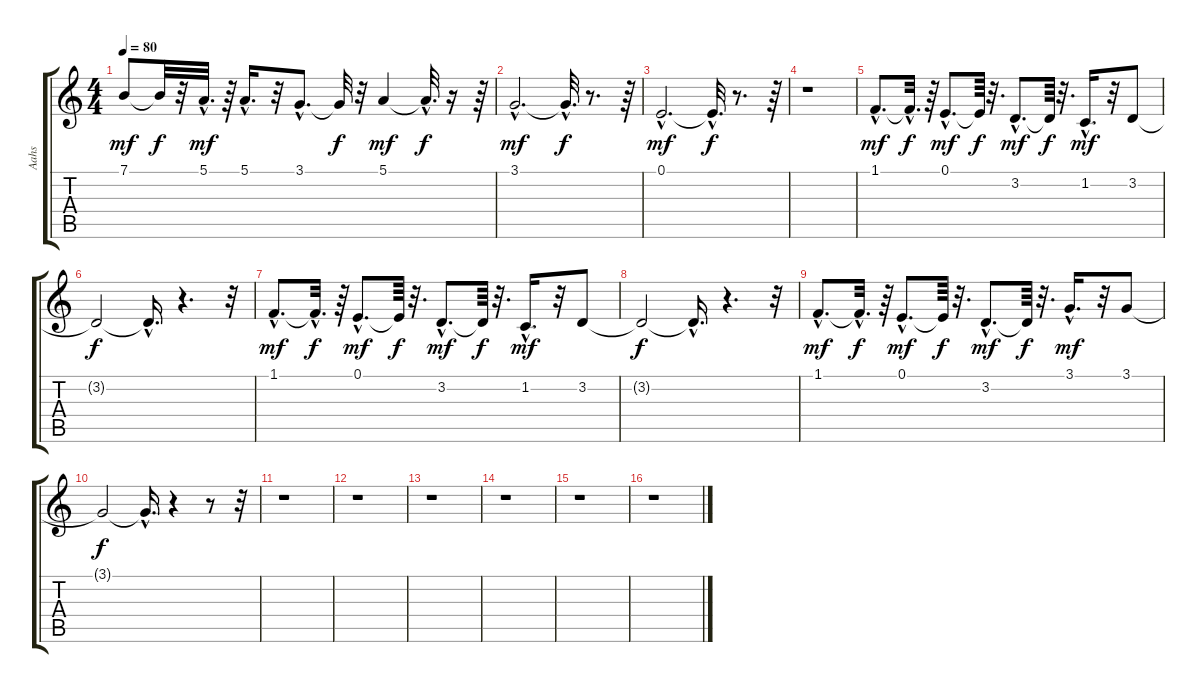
\track ("Aahs" "Aahs") {instrument voiceoohs}
\staff {score tabs}
\tuning (E4 B3 G3 D3 A2 E2) {hide}
\ts (4 4)
\tempo 80
\clef g2
\ks c
7.1.8{dy mf} 7.1{t}.32{dy f} r.32 5.1{hac}.32{d dy mf} r.64 5.1{hac}.16{d} r.32 3.1{hac}.8{d} 3.1{t}.32{dy f} r.32 5.1.4{dy mf} 5.1{hac t}.32{d dy f} r.16 r.64 |
3.1{hac}.2{d dy mf} 3.1{hac t}.32{d dy f} r.8{d} r.64 |
0.1{hac}.2{d dy mf} 0.1{hac t}.32{d dy f} r.8{d} r.64 |
r.1 |
1.1{hac}.8{d dy mf} 1.1{hac t}.32{d dy f} r.64 0.1{hac}.8{d dy mf} 0.1{t}.64{dy f} r.32{d} 3.2{hac}.8{d dy mf} 3.2{t}.64{dy f} r.32{d} 1.2{hac}.16{d dy mf} r.32 3.2.8 |
3.2{t}.2{dy f} 3.2{hac t}.16{d} r.4{d} r.32 |
1.1{hac}.8{d dy mf} 1.1{hac t}.32{d dy f} r.64 0.1{hac}.8{d dy mf} 0.1{t}.64{dy f} r.32{d} 3.2{hac}.8{d dy mf} 3.2{t}.64{dy f} r.32{d} 1.2{hac}.16{d dy mf} r.32 3.2.8 |
3.2{t}.2{dy f} 3.2{hac t}.16{d} r.4{d} r.32 |
1.1{hac}.8{d dy mf} 1.1{hac t}.32{d dy f} r.64 0.1{hac}.8{d dy mf} 0.1{t}.64{dy f} r.32{d} 3.2{hac}.8{d dy mf} 3.2{t}.64{dy f} r.32{d} 3.1{hac}.16{d dy mf} r.32 3.1.8 |
3.1{t}.2{dy f} 3.1{hac t}.16{d} r.4 r.8 r.32 |
r.1 |
r.1 |
r.1 |
r.1 |
r.1 |
r.1
